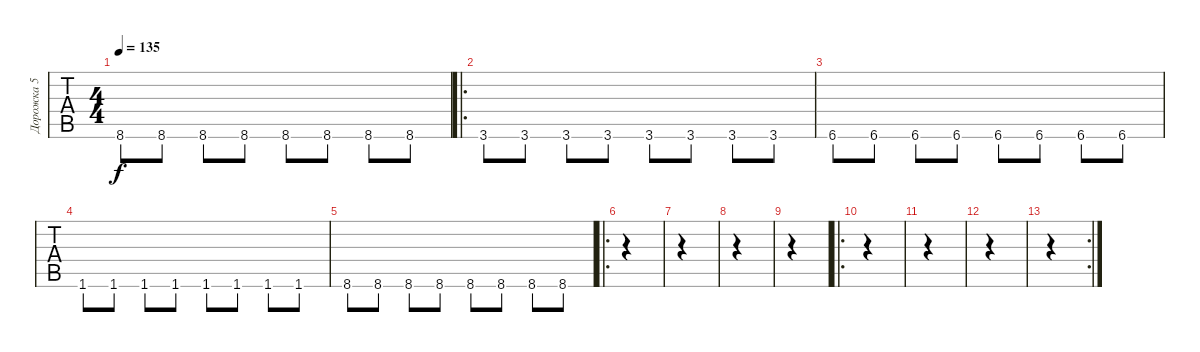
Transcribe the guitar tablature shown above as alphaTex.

\track ("Дорожка 5" "Дорожка 5") {instrument electricguitarmuted}
\staff {tabs}
\tuning (E4 B3 G3 D3 A2 E2) {hide}
\ts (4 4)
\tempo 135
\clef g2
\ks c
8.6.8{dy f instrument electricguitarmuted} 8.6.8 8.6.8 8.6.8 8.6.8 8.6.8 8.6.8 8.6.8 |
\ro
3.6.8 3.6.8 3.6.8 3.6.8 3.6.8 3.6.8 3.6.8 3.6.8 |
6.6.8 6.6.8 6.6.8 6.6.8 6.6.8 6.6.8 6.6.8 6.6.8 |
1.6.8 1.6.8 1.6.8 1.6.8 1.6.8 1.6.8 1.6.8 1.6.8 |
8.6.8 8.6.8 8.6.8 8.6.8 8.6.8 8.6.8 8.6.8 8.6.8 |
\ro
|
|
|
|
\ro
|
|
|
\rc 2
